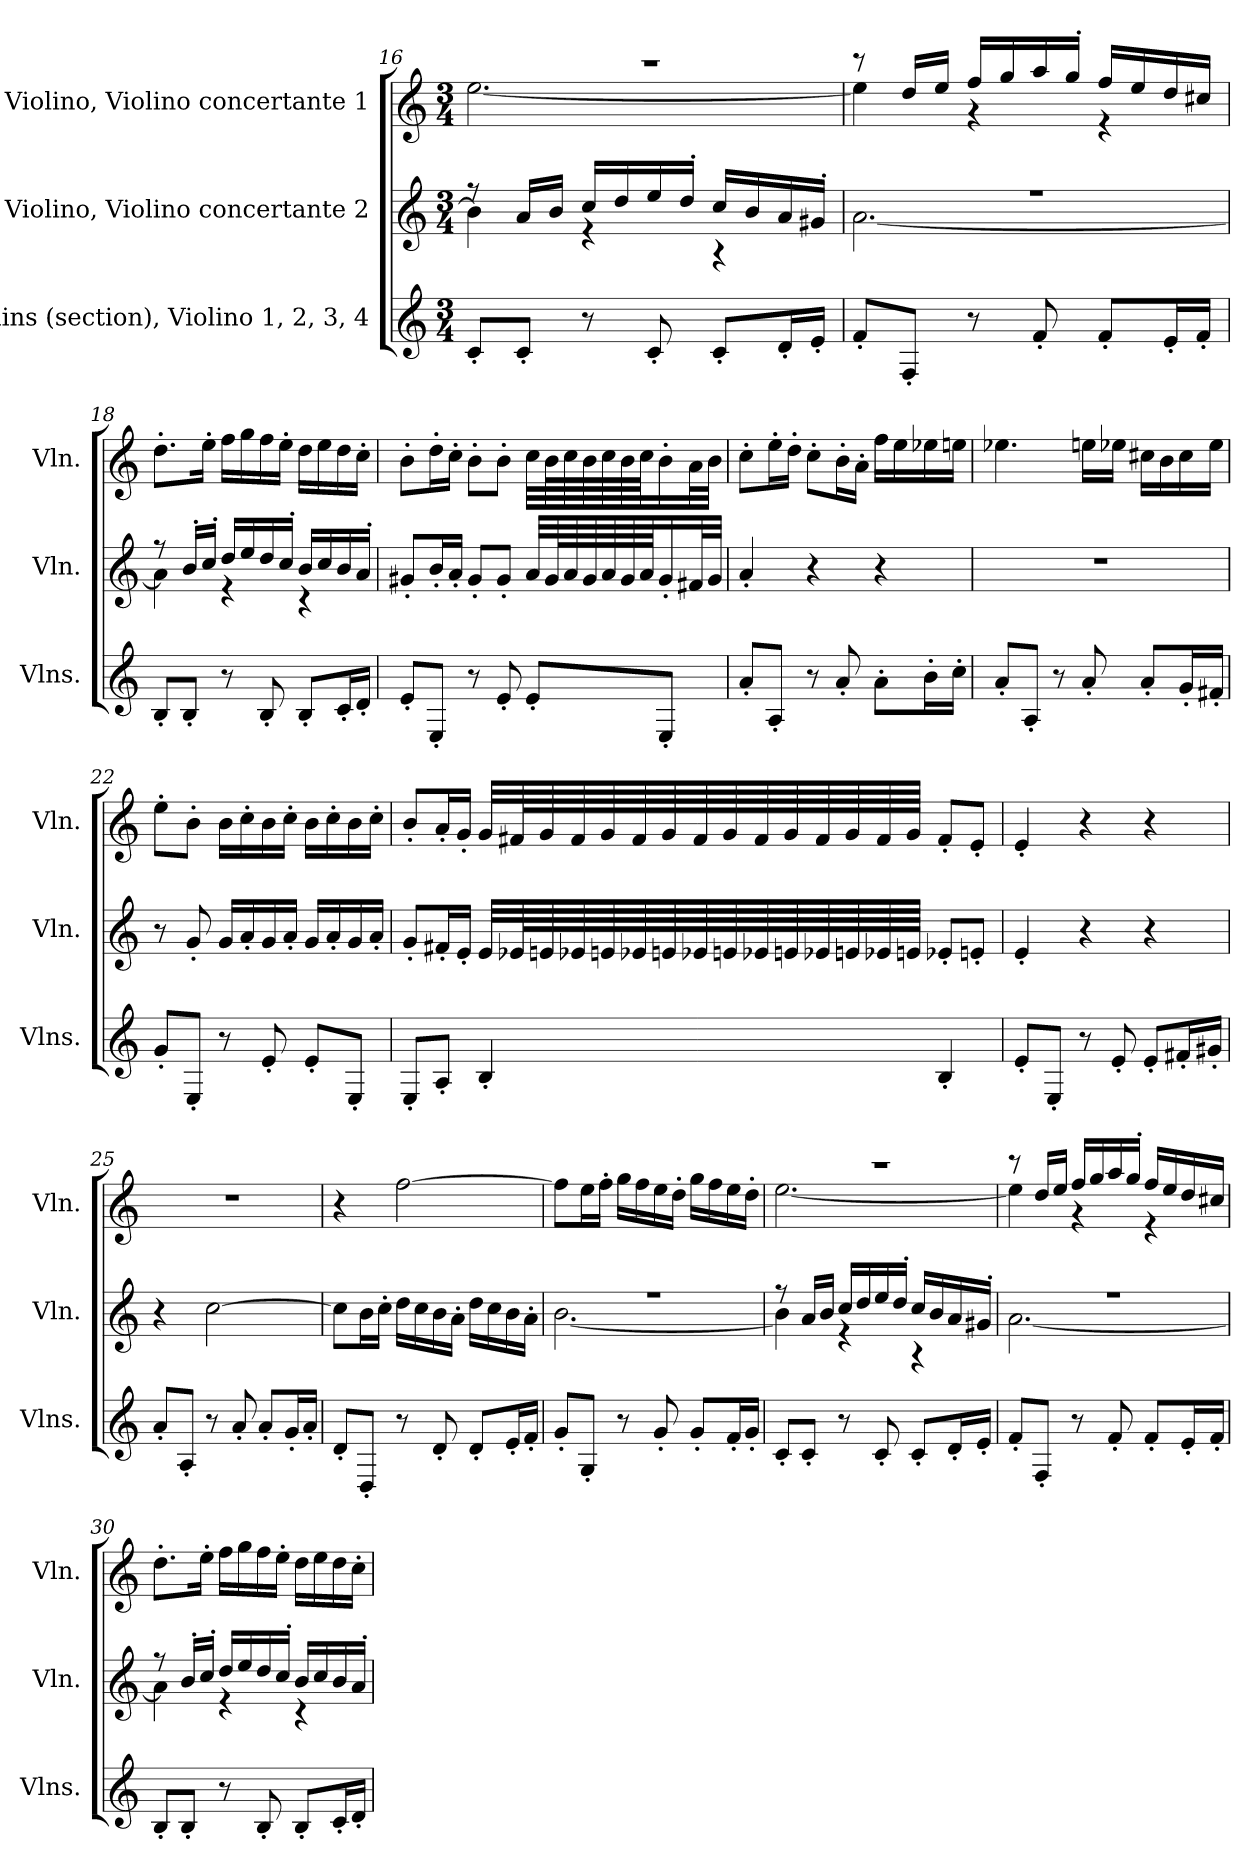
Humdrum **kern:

**kern	**kern	**kern
*part3	*part2	*part1
*staff3	*staff2	*staff1
*I"Violins (section), Violino 1, 2, 3, 4	*I"Violino, Violino concertante 2	*I"Violino, Violino concertante 1
*I'Vlns.	*I'Vln.	*I'Vln.
*clefG2	*clefG2	*clefG2
*k[]	*k[]	*k[]
*M3/4	*M3/4	*M3/4
=16	=16	=16
*	*^	*^
8c'/L	8r	4b\]	2.r	[2.ee\
8c'/J	16a/LL	.	.	.
.	16b/JJ	.	.	.
8r	16cc/LL	4r	.	.
.	16dd/	.	.	.
8c'/	16ee/	.	.	.
.	16dd'/JJ	.	.	.
8c'/L	16cc/LL	4r	.	.
.	16b/	.	.	.
16d'/L	16a/	.	.	.
16e'/JJ	16g#X'/JJ	.	.	.
!!LO:PB:g=z	!!
=17	=17	=17	=17	=17
8f'/L	2.r	[2.a\	8r	4ee\]
8F'/J	.	.	16dd/LL	.
.	.	.	16ee/JJ	.
8r	.	.	16ff/LL	4r
.	.	.	16gg/	.
8f'/	.	.	16aa/	.
.	.	.	16gg'/JJ	.
8f'/L	.	.	16ff/LL	4r
.	.	.	16ee/	.
16e'/L	.	.	16dd/	.
16f'/JJ	.	.	16cc#X/JJ	.
*	*	*	*v	*v
=18	=18	=18	=18
8B'/L	8r	4a\]	8.dd'\L
8B'/J	16b'/LL	.	.
.	16cc'/JJ	.	16ee'\Jk
8r	16dd/LL	4r	16ff\LL
.	16ee/	.	16gg\
8B'/	16dd/	.	16ff\
.	16cc'/JJ	.	16ee'\JJ
8B'/L	16b/LL	4r	16dd\LL
.	16cc/	.	16ee\
16c'/L	16b/	.	16dd\
16d'/JJ	16a'/JJ	.	16cc'\JJ
*	*v	*v	*
!!LO:LB:g=z
=19	=19	=19
8e'/L	8g#X'/L	8b'\L
8E'/J	16b'/L	16dd'\L
.	16a'/JJ	16cc'\JJ
8r	8g#'/L	8b'\L
8e'/	8g#'/J	8b'\J
8e'/L	32a/LLL	32cc\LLL
.	64g#/L	64b\L
.	64a/	64cc\
.	64g#/	64b\
.	64a/	64cc\
.	64g#/	64b\
.	64a/JJ	64cc\JJ
8E'/J	16g#'/	16b'\
.	32f#X/L	32a\L
.	32g#/JJJ	32b\JJJ
=20	=20	=20
8a'/L	4a'/	8cc'\L
8A'/J	.	16ee'\L
.	.	16dd'\JJ
8r	4r	8cc'\L
8a'/	.	16b'\L
.	.	16a'\JJ
8a'\L	4r	16ff\LL
.	.	16ee\
16b'\L	.	16ee-X\
16cc'\JJ	.	16een\JJ
!!LO:LB:g=z
=21	=21	=21
8a'/L	2.r	4.ee-X\
8A'/J	.	.
8r	.	.
8a'/	.	16een\LL
.	.	16ee-X\JJ
8a'/L	.	16cc#X\LL
.	.	16b\
16g'/L	.	16cc#\
16f#X'/JJ	.	16ee-\JJ
=22	=22	=22
8g'/L	8r	8ee'\L
8E'/J	8g'/	8b'\J
8r	16g/LL	16b\LL
.	16a'/	16cc'\
8e'/	16g/	16b\
.	16a'/JJ	16cc'\JJ
8e'/L	16g/LL	16b\LL
.	16a'/	16cc'\
8E'/J	16g/	16b\
.	16a'/JJ	16cc'\JJ
!!LO:LB:g=z
=23	=23	=23
8E'/L	8g'/L	8b'/L
8A'/J	16f#X'/L	16a'/L
.	16e'/JJ	16g'/JJ
4B'/	32e/LLL	32g/LLL
.	64e-X/L	64f#X/L
.	64en/	64g/
.	64e-X/	64f#/
.	64en/	64g/
.	64e-X/	64f#/
.	64en/	64g/
.	64e-X/	64f#/
.	64en/	64g/
.	64e-X/	64f#/
.	64en/	64g/
.	64e-X/	64f#/
.	64en/	64g/
.	64e-X/	64f#/
.	64en/JJJJ	64g/JJJJ
4B'/	8e-X'/L	8f#'/L
.	8en'/J	8e'/J
=24	=24	=24
8e'/L	4e'/	4e'/
8E'/J	.	.
8r	4r	4r
8e'/	.	.
8e'/L	4r	4r
16f#X'/L	.	.
16g#X'/JJ	.	.
!!LO:LB:g=z
=25	=25	=25
8a'/L	4r	2.r
8A'/J	.	.
8r	[2cc\	.
8a'/	.	.
8a'/L	.	.
16g'/L	.	.
16a'/JJ	.	.
=26	=26	=26
8d'/L	8cc\L]	4r
8D'/J	16b\L	.
.	16cc'\JJ	.
8r	16dd\LL	[2ff\
.	16cc\	.
8d'/	16b\	.
.	16a'\JJ	.
8d'/L	16dd\LL	.
.	16cc\	.
16e'/L	16b\	.
16f'/JJ	16a'\JJ	.
=27	=27	=27
*	*^	*
8g'/L	2.r	[2.b\	8ff\L]
8G'/J	.	.	16ee\L
.	.	.	16ff'\JJ
8r	.	.	16gg\LL
.	.	.	16ff\
8g'/	.	.	16ee\
.	.	.	16dd'\JJ
8g'/L	.	.	16gg\LL
.	.	.	16ff\
16f'/L	.	.	16ee\
16g'/JJ	.	.	16dd'\JJ
!!LO:PB:g=z
=28	=28	=28	=28
*	*	*	*^
8c'/L	8r	4b\]	2.r	[2.ee\
8c'/J	16a/LL	.	.	.
.	16b/JJ	.	.	.
8r	16cc/LL	4r	.	.
.	16dd/	.	.	.
8c'/	16ee/	.	.	.
.	16dd'/JJ	.	.	.
8c'/L	16cc/LL	4r	.	.
.	16b/	.	.	.
16d'/L	16a/	.	.	.
16e'/JJ	16g#X'/JJ	.	.	.
=29	=29	=29	=29	=29
8f'/L	2.r	[2.a\	8r	4ee\]
8F'/J	.	.	16dd/LL	.
.	.	.	16ee/JJ	.
8r	.	.	16ff/LL	4r
.	.	.	16gg/	.
8f'/	.	.	16aa/	.
.	.	.	16gg'/JJ	.
8f'/L	.	.	16ff/LL	4r
.	.	.	16ee/	.
16e'/L	.	.	16dd/	.
16f'/JJ	.	.	16cc#X/JJ	.
*	*	*	*v	*v
=30	=30	=30	=30
8B'/L	8r	4a\]	8.dd'\L
8B'/J	16b'/LL	.	.
.	16cc'/JJ	.	16ee'\Jk
8r	16dd/LL	4r	16ff\LL
.	16ee/	.	16gg\
8B'/	16dd/	.	16ff\
.	16cc'/JJ	.	16ee'\JJ
8B'/L	16b/LL	4r	16dd\LL
.	16cc/	.	16ee\
16c'/L	16b/	.	16dd\
16d'/JJ	16a'/JJ	.	16cc'\JJ
*	*v	*v	*
=	=	=
*-	*-	*-
